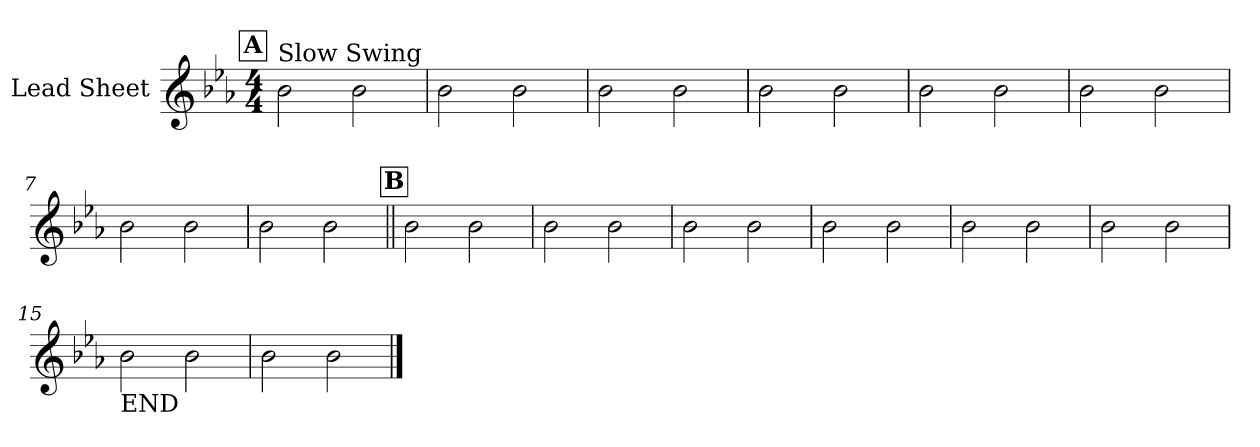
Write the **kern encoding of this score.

**kern
*part1
*staff1
*I"Lead Sheet
*clefG2
*k[b-e-a-]
*c:
*M4/4
!!LO:REH:place=s1:a:fs=14:t=A
=1
!LO:TX:a:t=Slow Swing
2b-\
2b-\
=2
2b-\
2b-\
=3
2b-\
2b-\
=4
2b-\
2b-\
!!LO:LB:g=z
=5
2b-\
2b-\
=6
2b-\
2b-\
=7
2b-\
2b-\
=8
2b-\
2b-\
!!LO:LB:g=z
!!LO:REH:place=s1:a:fs=14:t=B
=9||
2b-\
2b-\
=10
2b-\
2b-\
=11
2b-\
2b-\
=12
2b-\
2b-\
!!LO:LB:g=z
=13
2b-\
2b-\
=14
2b-\
2b-\
=15
!LO:TX:b:t=END
2b-\
2b-\
=16
2b-\
2b-\
==
*-
